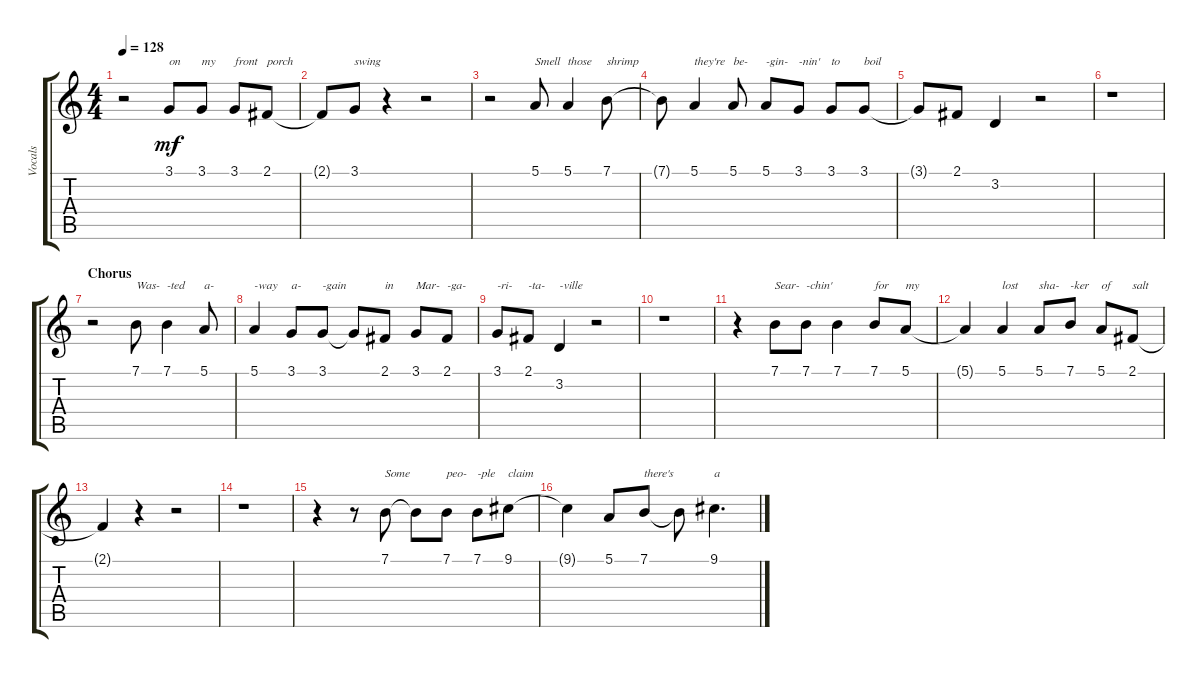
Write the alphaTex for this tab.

\track ("Vocals" "Vocals") {instrument voiceoohs}
\staff {score tabs}
\tuning (E4 B3 G3 D3 A2 E2) {hide}
\ts (4 4)
\tempo 128
\clef g2
\ks c
r.2{dy mf} 3.1.8{txt "on"} 3.1.8{txt "my"} 3.1.8{txt "front"} 2.1.8{txt "porch"} |
2.1{t}.8 3.1.8{txt "swing"} r.4 r.2 |
r.2 5.1.8{txt "Smell"} 5.1.4{txt "those"} 7.1.8{txt "shrimp"} |
7.1{t}.8 5.1.4{txt "they're"} 5.1.8{txt "be-"} 5.1.8{txt "-gin-"} 3.1.8{txt "-nin'"} 3.1.8{txt "to"} 3.1.8{txt "boil"} |
3.1{t}.8 2.1.8 3.2.4 r.2 |
r.1 |
\section ("" "Chorus")
r.2 7.1.8{txt "Was-"} 7.1.4{txt "-ted"} 5.1.8{txt "a-"} |
5.1.4{txt "-way"} 3.1.8{txt "a-"} 3.1.8{txt "-gain"} 3.1{t}.8 2.1.8{txt "in"} 3.1.8{txt "Mar-"} 2.1.8{txt "-ga-"} |
3.1.8{txt "-ri-"} 2.1.8{txt "-ta-"} 3.2.4{txt "-ville"} r.2 |
r.1 |
r.4 7.1.8{txt "Sear-"} 7.1.8{txt "-chin'"} 7.1.4 7.1.8{txt "for"} 5.1.8{txt "my"} |
5.1{t}.4 5.1.4{txt "lost"} 5.1.8{txt "sha-"} 7.1.8{txt "-ker"} 5.1.8{txt "of"} 2.1.8{txt "salt"} |
2.1{t}.4 r.4 r.2 |
r.1 |
r.4 r.8 7.1.8{txt "Some"} 7.1{t}.8 7.1.8{txt "peo-"} 7.1.8{txt "-ple"} 9.1.8{txt "claim"} |
9.1{t}.4 5.1.8 7.1.8{txt "there's"} 7.1{t}.8 9.1.4{d txt "a"}
